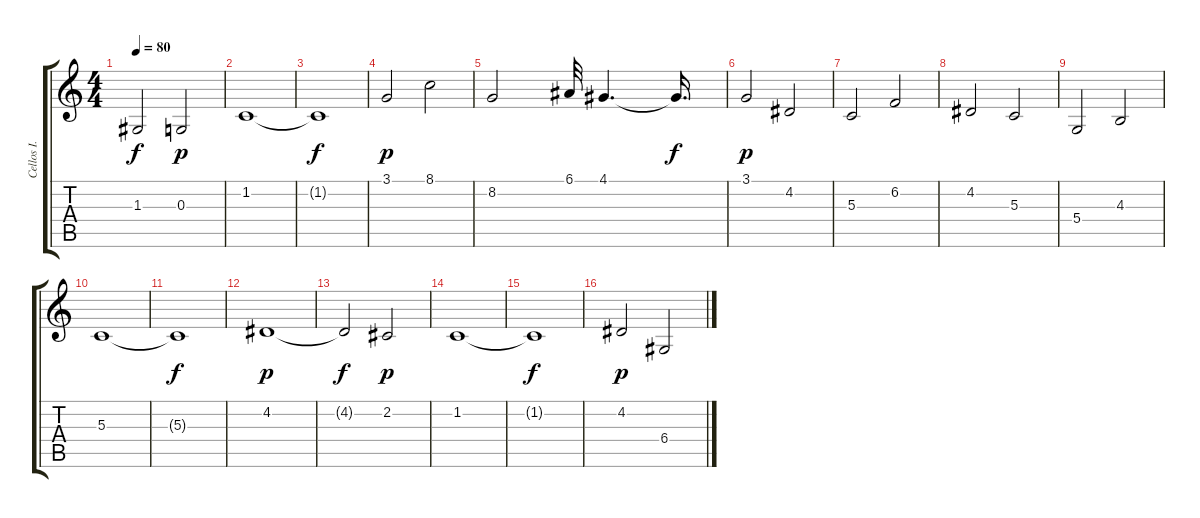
\track ("Cellos I." "Cellos I.") {instrument pizzicatostrings}
\staff {score tabs}
\tuning (E4 B3 G3 D3 A2 E2) {hide}
\ts (4 4)
\tempo 80
\clef g2
\ks c
1.3{t}.2{dy f} 0.3.2{dy p} |
1.2.1 |
1.2{t}.1{dy f} |
3.1.2{dy p} 8.1.2 |
8.2.2 6.1.32 4.1.4{d} 4.1{t}.16{d dy f} |
3.1.2{dy p} 4.2.2 |
5.3.2 6.2.2 |
4.2.2 5.3.2 |
5.4.2 4.3.2 |
5.3.1 |
5.3{t}.1{dy f} |
4.2.1{dy p} |
4.2{t}.2{dy f} 2.2.2{dy p} |
1.2.1 |
1.2{t}.1{dy f} |
4.2.2{dy p} 6.4.2
